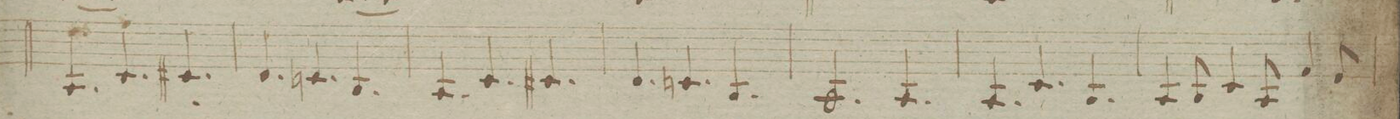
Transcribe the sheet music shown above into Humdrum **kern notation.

**kern	**dynam
*I"in G.	*
*clefG2	*
*k[f#]	*
*M9/8	*
4.E/	.
4.G/	.
4.G#X/	.
=68	=68
4.A/	.
4.Gn/	.
4.F#/	.
=69	=69
4.E/	.
4.G/	.
4.G#X/	.
=70	=70
4.A/	.
4.Gn/	.
4.F#/	.
=71	=71
2.E/	.
4.E/	.
=72	=72
4.E/	.
4.G/	.
4.F#/	.
=73	=73
4E/	.
8F#/	.
4G/	.
8E/	.
4c/	.
8B/	.
=74	=74
*-	*-
